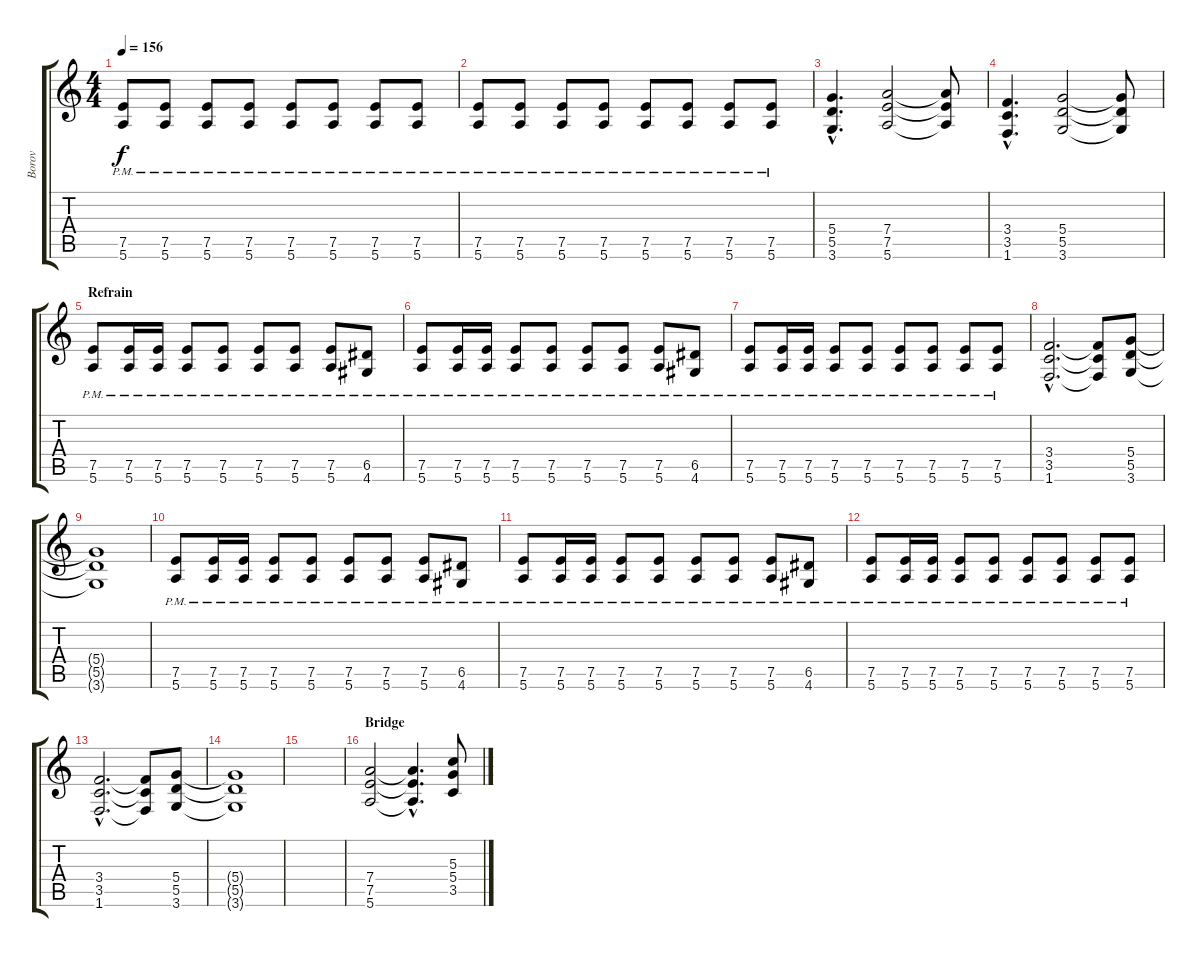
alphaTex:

\track ("Borov" "Borov") {instrument distortionguitar}
\staff {score tabs}
\tuning (E4 B3 G3 D3 A2 E2) {hide}
\ts (4 4)
\tempo 156
\clef g2
\ks c
(7.5{pm} 5.6{pm}).8{dy f} (7.5{pm} 5.6{pm}).8 (7.5{pm} 5.6{pm}).8 (7.5{pm} 5.6{pm}).8 (7.5{pm} 5.6{pm}).8 (7.5{pm} 5.6{pm}).8 (7.5{pm} 5.6{pm}).8 (7.5{pm} 5.6{pm}).8 |
(7.5{pm} 5.6{pm}).8 (7.5{pm} 5.6{pm}).8 (7.5{pm} 5.6{pm}).8 (7.5{pm} 5.6{pm}).8 (7.5{pm} 5.6{pm}).8 (7.5{pm} 5.6{pm}).8 (7.5{pm} 5.6{pm}).8 (7.5{pm} 5.6{pm}).8 |
(5.4{hac} 5.5{hac} 3.6{hac}).4{d} (7.4 7.5 5.6).2 (7.4{t} 7.5{t} 5.6{t}).8 |
(3.4{hac} 3.5{hac} 1.6{hac}).4{d} (5.4 5.5 3.6).2 (5.4{t} 5.5{t} 3.6{t}).8 |
\section ("" "Refrain")
(7.5{pm} 5.6{pm}).8 (7.5{pm} 5.6{pm}).16 (7.5{pm} 5.6{pm}).16 (7.5{pm} 5.6{pm}).8 (7.5{pm} 5.6{pm}).8 (7.5{pm} 5.6{pm}).8 (7.5{pm} 5.6{pm}).8 (7.5{pm} 5.6{pm}).8 (6.5{pm} 4.6{pm}).8 |
(7.5{pm} 5.6{pm}).8 (7.5{pm} 5.6{pm}).16 (7.5{pm} 5.6{pm}).16 (7.5{pm} 5.6{pm}).8 (7.5{pm} 5.6{pm}).8 (7.5{pm} 5.6{pm}).8 (7.5{pm} 5.6{pm}).8 (7.5{pm} 5.6{pm}).8 (6.5{pm} 4.6{pm}).8 |
(7.5{pm} 5.6{pm}).8 (7.5{pm} 5.6{pm}).16 (7.5{pm} 5.6{pm}).16 (7.5{pm} 5.6{pm}).8 (7.5{pm} 5.6{pm}).8 (7.5{pm} 5.6{pm}).8 (7.5{pm} 5.6{pm}).8 (7.5{pm} 5.6{pm}).8 (7.5{pm} 5.6{pm}).8 |
(3.4{hac} 3.5{hac} 1.6{hac}).2{d} (3.4{t} 3.5{t} 1.6{t}).8 (5.4 5.5 3.6).8 |
(5.4{t} 5.5{t} 3.6{t}).1 |
(7.5{pm} 5.6{pm}).8 (7.5{pm} 5.6{pm}).16 (7.5{pm} 5.6{pm}).16 (7.5{pm} 5.6{pm}).8 (7.5{pm} 5.6{pm}).8 (7.5{pm} 5.6{pm}).8 (7.5{pm} 5.6{pm}).8 (7.5{pm} 5.6{pm}).8 (6.5{pm} 4.6{pm}).8 |
(7.5{pm} 5.6{pm}).8 (7.5{pm} 5.6{pm}).16 (7.5{pm} 5.6{pm}).16 (7.5{pm} 5.6{pm}).8 (7.5{pm} 5.6{pm}).8 (7.5{pm} 5.6{pm}).8 (7.5{pm} 5.6{pm}).8 (7.5{pm} 5.6{pm}).8 (6.5{pm} 4.6{pm}).8 |
(7.5{pm} 5.6{pm}).8 (7.5{pm} 5.6{pm}).16 (7.5{pm} 5.6{pm}).16 (7.5{pm} 5.6{pm}).8 (7.5{pm} 5.6{pm}).8 (7.5{pm} 5.6{pm}).8 (7.5{pm} 5.6{pm}).8 (7.5{pm} 5.6{pm}).8 (7.5{pm} 5.6{pm}).8 |
(3.4{hac} 3.5{hac} 1.6{hac}).2{d} (3.4{t} 3.5{t} 1.6{t}).8 (5.4 5.5 3.6).8 |
(5.4{t} 5.5{t} 3.6{t}).1 |
|
\section ("" "Bridge")
(7.4 7.5 5.6).2 (7.4{hac t} 7.5{hac t} 5.6{hac t}).4{d} (5.3 5.4 3.5).8
